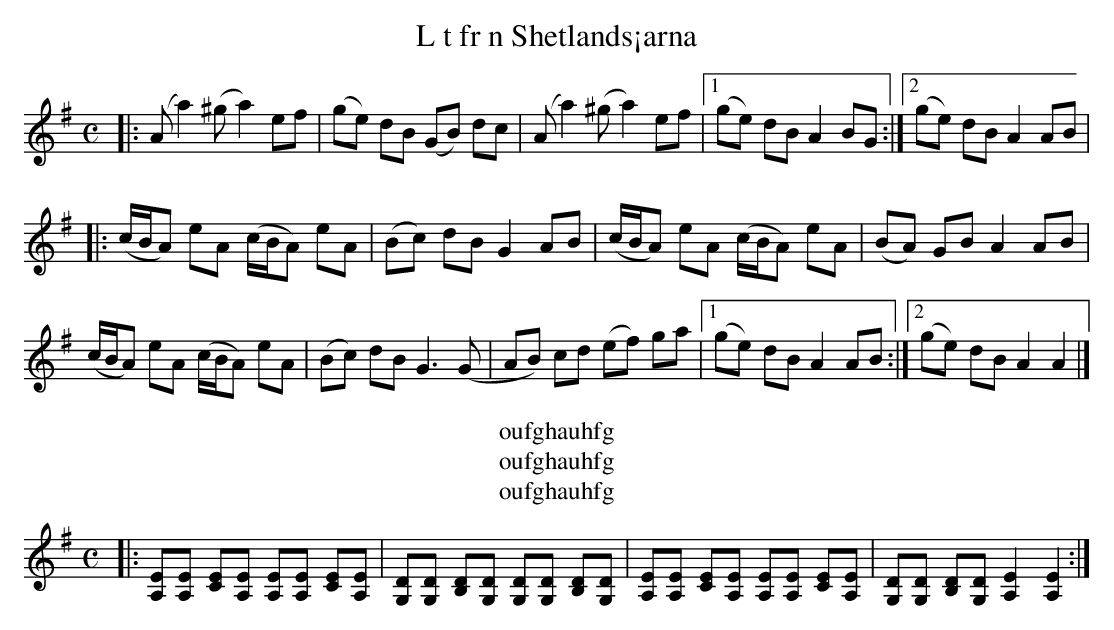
X:1
T: L t fr n Shetlands¡arna
M: C
K: G
|: (Aa2)(^ga2)ef | (ge) dB (GB) dc | (Aa2)(^ga2)ef |1 (ge) dB A2 BG :|2 (ge) dB A2 AB |
|: (c/B/A) eA (c/B/A) eA | (Bc) dB G2 AB | (c/B/A) eA (c/B/A) eA | (BA) GB A2 AB |
(c/B/A) eA (c/B/A) eA | (Bc) dB G3(G | AB) cd (ef) ga |1 (ge) dB A2 AB :|2 (ge) dB A2 A2 |]
T: oufghauhfg
T: oufghauhfg
T: oufghauhfg
|: [A,E][A,E] [CE][A,E] [A,E][A,E] [CE][A,E] | [G,D][G,D] [B,D][G,D] [G,D][G,D] [B,D][G,D] | [A,E][A,E] [CE][A,E] [A,E][A,E] [CE][A,E] | [G,D][G,D] [B,D][G,D] [A,2E2] [A,2E2] :|
